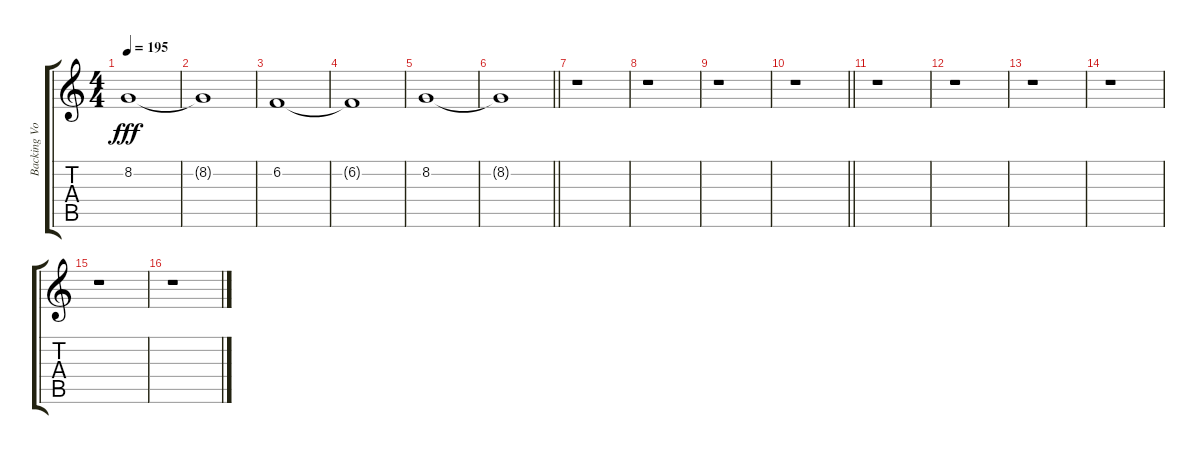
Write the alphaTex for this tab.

\track ("Backing Vocals" "Backing Vo") {instrument drawbarorgan}
\staff {score tabs}
\tuning (E4 B3 G3 D3 A2 E2) {hide}
\ts (4 4)
\tempo 195
\clef g2
\ks c
8.2.1{dy fff} |
8.2{t}.1 |
6.2.1 |
6.2{t}.1 |
8.2.1 |
\barLineRight lightlight
8.2{t}.1 |
r.1 |
r.1 |
r.1 |
\barLineRight lightlight
r.1 |
r.1 |
r.1 |
r.1 |
r.1 |
r.1 |
r.1
